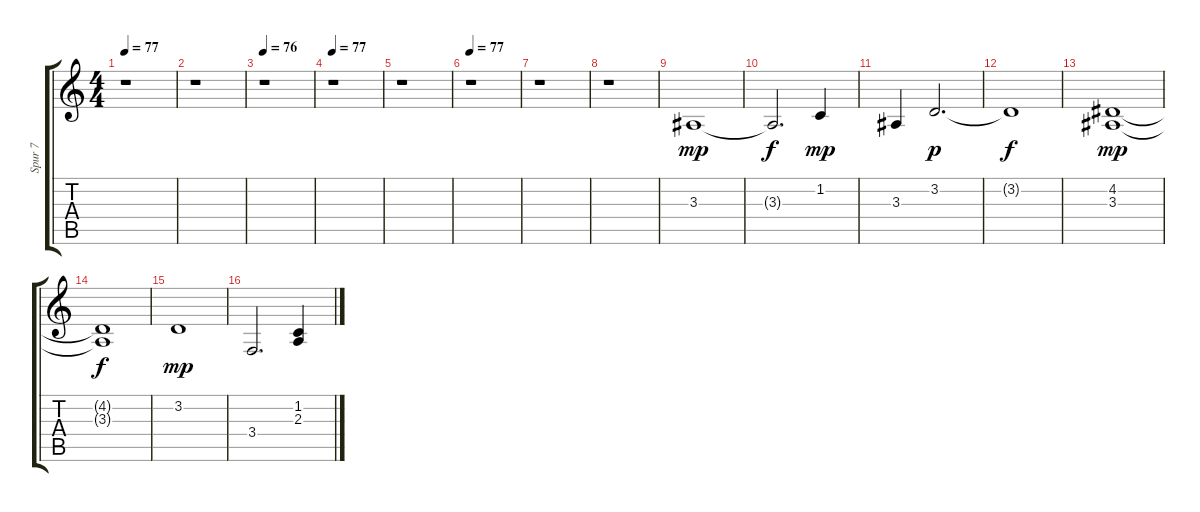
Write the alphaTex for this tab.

\track ("Spur 7" "Spur 7") {instrument stringensemble2}
\staff {score tabs}
\tuning (E4 B3 G3 D3 A2 E2) {hide}
\ts (4 4)
\tempo 77
\clef g2
\ks c
r.1{dy mp} |
r.1 |
\tempo 76
r.1 |
\tempo 77
r.1 |
r.1 |
\tempo 77
r.1 |
r.1 |
r.1 |
3.3.1 |
3.3{t}.2{d dy f} 1.2.4{dy mp} |
3.3.4 3.2.2{d dy p} |
3.2{t}.1{dy f} |
(4.2 3.3).1{dy mp} |
(4.2{t} 3.3{t}).1{dy f} |
3.2.1{dy mp} |
3.4.2{d} (1.2 2.3).4
